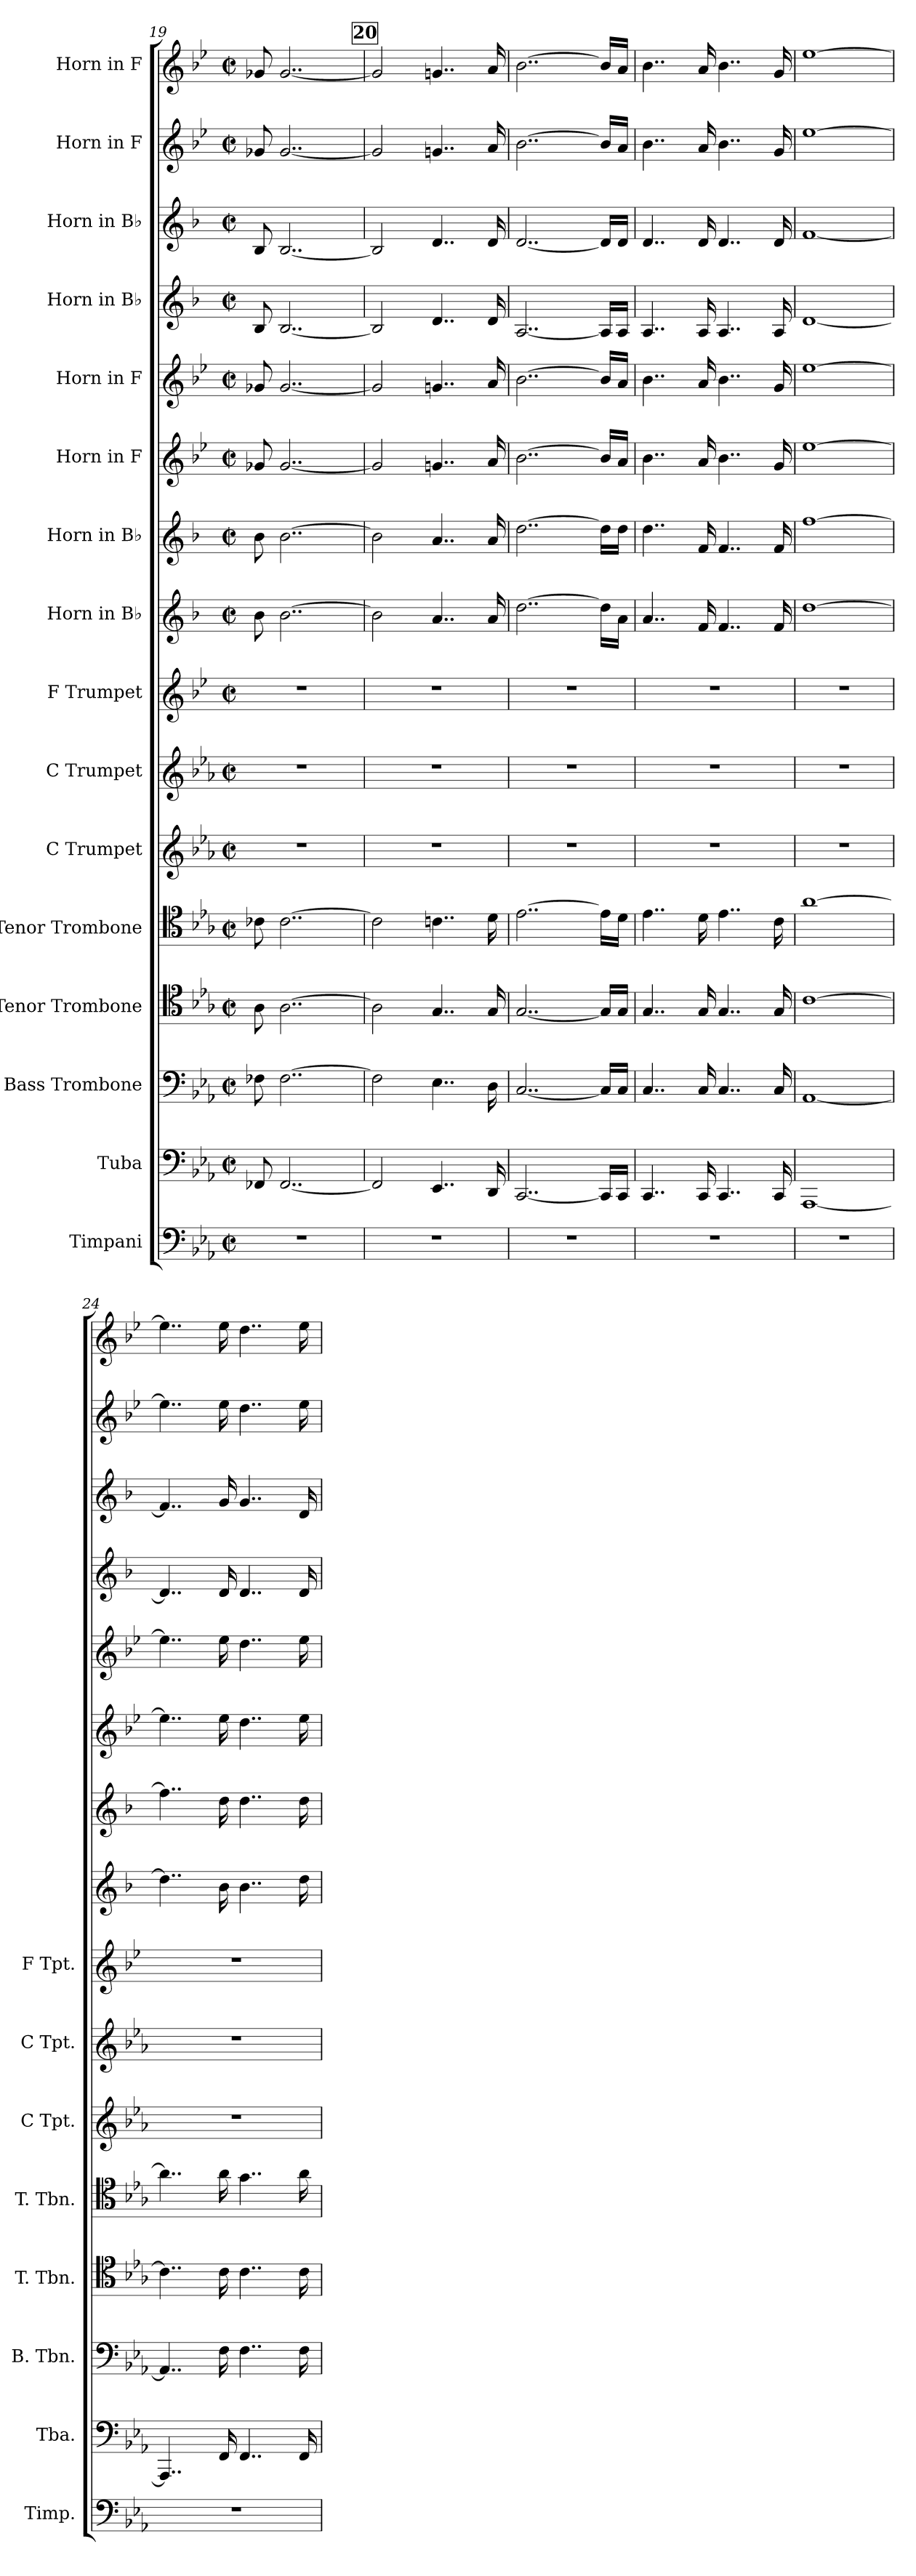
**kern	**kern	**kern	**kern	**kern	**kern	**kern	**kern	**kern	**kern	**kern	**kern	**kern	**kern	**kern	**kern
*part16	*part15	*part14	*part13	*part12	*part11	*part10	*part9	*part8	*part7	*part6	*part5	*part4	*part3	*part2	*part1
*staff16	*staff15	*staff14	*staff13	*staff12	*staff11	*staff10	*staff9	*staff8	*staff7	*staff6	*staff5	*staff4	*staff3	*staff2	*staff1
*I"Timpani	*I"Tuba	*I"Bass Trombone	*I"Tenor Trombone	*I"Tenor Trombone	*I"C Trumpet	*I"C Trumpet	*I"F Trumpet	*I"Horn in B♭	*I"Horn in B♭	*I"Horn in F	*I"Horn in F	*I"Horn in B♭	*I"Horn in B♭	*I"Horn in F	*I"Horn in F
*I'Timp.	*I'Tba.	*I'B. Tbn.	*I'T. Tbn.	*I'T. Tbn.	*I'C Tpt.	*I'C Tpt.	*I'F Tpt.	*	*	*	*	*	*	*	*
!!LO:PB:g=z
*clefF4	*clefF4	*clefF4	*clefC4	*clefC4	*clefG2	*clefG2	*clefG2	*clefG2	*clefG2	*clefG2	*clefG2	*clefG2	*clefG2	*clefG2	*clefG2
*	*	*	*	*	*	*	*ITrd-3c-5	*ITrd1c2	*ITrd1c2	*ITrd4c7	*ITrd4c7	*ITrd1c2	*ITrd1c2	*ITrd4c7	*ITrd4c7
*k[b-e-a-]	*k[b-e-a-]	*k[b-e-a-]	*k[b-e-a-]	*k[b-e-a-]	*k[b-e-a-]	*k[b-e-a-]	*k[b-e-a-]	*k[b-e-a-]	*k[b-e-a-]	*k[b-e-a-]	*k[b-e-a-]	*k[b-e-a-]	*k[b-e-a-]	*k[b-e-a-]	*k[b-e-a-]
*M2/2	*M2/2	*M2/2	*M2/2	*M2/2	*M2/2	*M2/2	*M2/2	*M2/2	*M2/2	*M2/2	*M2/2	*M2/2	*M2/2	*M2/2	*M2/2
*met(c|)	*met(c|)	*met(c|)	*met(c|)	*met(c|)	*met(c|)	*met(c|)	*met(c|)	*met(c|)	*met(c|)	*met(c|)	*met(c|)	*met(c|)	*met(c|)	*met(c|)	*met(c|)
=19	=19	=19	=19	=19	=19	=19	=19	=19	=19	=19	=19	=19	=19	=19	=19
1r	8FF-X/	8F-X\	8A-\	8c-X\	1r	1r	1r	8a-\	8a-\	8c-X/	8c-X/	8A-/	8A-/	8c-X/	8c-X/
.	[2..FF-/	[2..F-\	[2..A-\	[2..c-\	.	.	.	[2..a-\	[2..a-\	[2..c-/	[2..c-/	[2..A-/	[2..A-/	[2..c-/	[2..c-/
!!LO:REH:place=s1:a:B:fs=14:t=20
=20	=20	=20	=20	=20	=20	=20	=20	=20	=20	=20	=20	=20	=20	=20	=20
1r	2FF-/]	2F-\]	2A-\]	2c-\]	1r	1r	1r	2a-\]	2a-\]	2c-/]	2c-/]	2A-/]	2A-/]	2c-/]	2c-/]
.	4..EE-/	4..E-\	4..G/	4..cn\	.	.	.	4..g/	4..g/	4..cn/	4..cn/	4..c/	4..c/	4..cn/	4..cn/
.	16DD/	16D\	16G/	16d\	.	.	.	16g/	16g/	16d/	16d/	16c/	16c/	16d/	16d/
=21	=21	=21	=21	=21	=21	=21	=21	=21	=21	=21	=21	=21	=21	=21	=21
1r	[2..CC/	[2..C/	[2..G/	[2..e-\	1r	1r	1r	[2..cc\	[2..cc\	[2..e-\	[2..e-\	[2..G/	[2..c/	[2..e-\	[2..e-\
.	16CC/LL]	16C/LL]	16G/LL]	16e-\LL]	.	.	.	16cc\LL]	16cc\LL]	16e-/LL]	16e-/LL]	16G/LL]	16c/LL]	16e-/LL]	16e-/LL]
.	16CC/JJ	16C/JJ	16G/JJ	16d\JJ	.	.	.	16g\JJ	16cc\JJ	16d/JJ	16d/JJ	16G/JJ	16c/JJ	16d/JJ	16d/JJ
=22	=22	=22	=22	=22	=22	=22	=22	=22	=22	=22	=22	=22	=22	=22	=22
1r	4..CC/	4..C/	4..G/	4..e-\	1r	1r	1r	4..g/	4..cc\	4..e-\	4..e-\	4..G/	4..c/	4..e-\	4..e-\
.	16CC/	16C/	16G/	16d\	.	.	.	16e-/	16e-/	16d/	16d/	16G/	16c/	16d/	16d/
.	4..CC/	4..C/	4..G/	4..e-\	.	.	.	4..e-/	4..e-/	4..e-\	4..e-\	4..G/	4..c/	4..e-\	4..e-\
.	16CC/	16C/	16G/	16c\	.	.	.	16e-/	16e-/	16c/	16c/	16G/	16c/	16c/	16c/
=23	=23	=23	=23	=23	=23	=23	=23	=23	=23	=23	=23	=23	=23	=23	=23
1r	[1AAA-	[1AA-	[1c	[1a-	1r	1r	1r	[1cc	[1ee-	[1a-	[1a-	[1c	[1e-	[1a-	[1a-
=24	=24	=24	=24	=24	=24	=24	=24	=24	=24	=24	=24	=24	=24	=24	=24
1r	4..AAA-/]	4..AA-/]	4..c\]	4..a-\]	1r	1r	1r	4..cc\]	4..ee-\]	4..a-\]	4..a-\]	4..c/]	4..e-/]	4..a-\]	4..a-\]
.	16FF/	16F\	16c\	16a-\	.	.	.	16a-\	16cc\	16a-\	16a-\	16c/	16f/	16a-\	16a-\
.	4..FF/	4..F\	4..c\	4..g\	.	.	.	4..a-\	4..cc\	4..g\	4..g\	4..c/	4..f/	4..g\	4..g\
.	16FF/	16F\	16c\	16a-\	.	.	.	16cc\	16cc\	16a-\	16a-\	16c/	16c/	16a-\	16a-\
=	=	=	=	=	=	=	=	=	=	=	=	=	=	=	=
*-	*-	*-	*-	*-	*-	*-	*-	*-	*-	*-	*-	*-	*-	*-	*-
